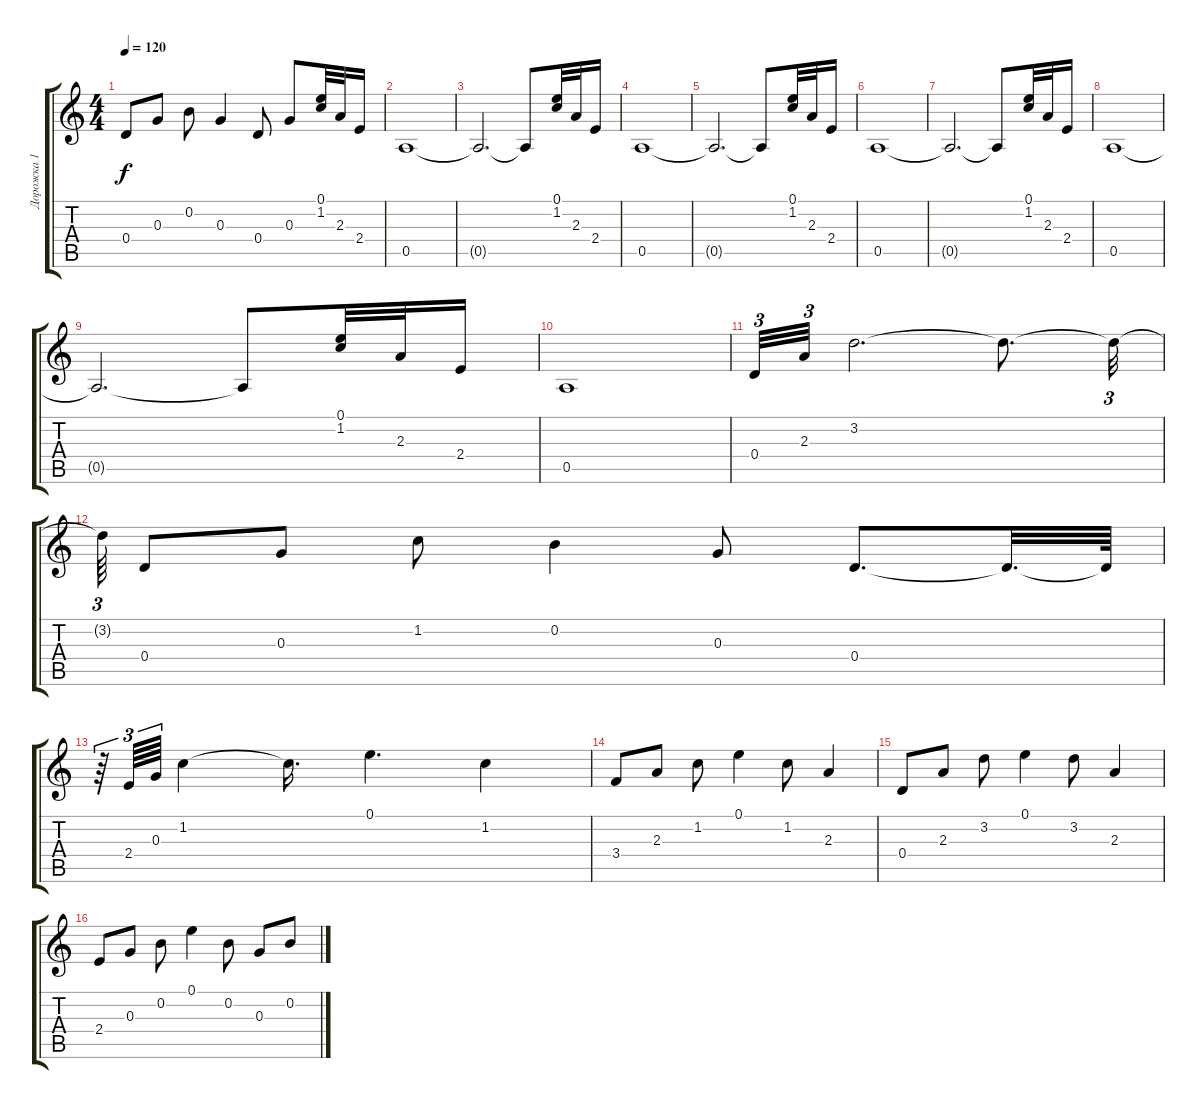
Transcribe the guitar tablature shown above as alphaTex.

\track ("Дорожка 1" "Дорожка 1") {instrument acousticguitarnylon}
\staff {score tabs}
\tuning (E4 B3 G3 D3 A2 E2) {hide}
\ts (4 4)
\tempo 120
\clef g2
\ks c
0.4.8{dy f} 0.3.8 0.2.8 0.3.4 0.4.8 0.3.8 (0.1 1.2).32 2.3.32 2.4.16 |
0.5.1 |
0.5{t}.2{d} 0.5{t}.8 (0.1 1.2).32 2.3.32 2.4.16 |
0.5.1 |
0.5{t}.2{d} 0.5{t}.8 (0.1 1.2).32 2.3.32 2.4.16 |
0.5.1 |
0.5{t}.2{d} 0.5{t}.8 (0.1 1.2).32 2.3.32 2.4.16 |
0.5.1 |
0.5{t}.2{d} 0.5{t}.8 (0.1 1.2).32 2.3.32 2.4.16 |
0.5.1 |
0.4.32{tu (3 2) volume 13 instrument acousticguitarnylon} 2.3.32{tu (3 2)} 3.2.2{d} 3.2{t}.8{d} 3.2{t}.32{tu (3 2)} |
3.2{t}.64{tu (3 2)} 0.4.8 0.3.8 1.2.8 0.2.4 0.3.8 0.4.8{d} 0.4{t}.32{d} 0.4{t}.64 |
r.64{tu (3 2)} 2.4.64{tu (3 2)} 0.3.64{tu (3 2)} 1.2.4 1.2{t}.16{d} 0.1.4{d} 1.2.4 |
3.4.8 2.3.8 1.2.8 0.1.4 1.2.8 2.3.4 |
0.4.8 2.3.8 3.2.8 0.1.4 3.2.8 2.3.4 |
2.4.8 0.3.8 0.2.8 0.1.4 0.2.8 0.3.8 0.2.8
